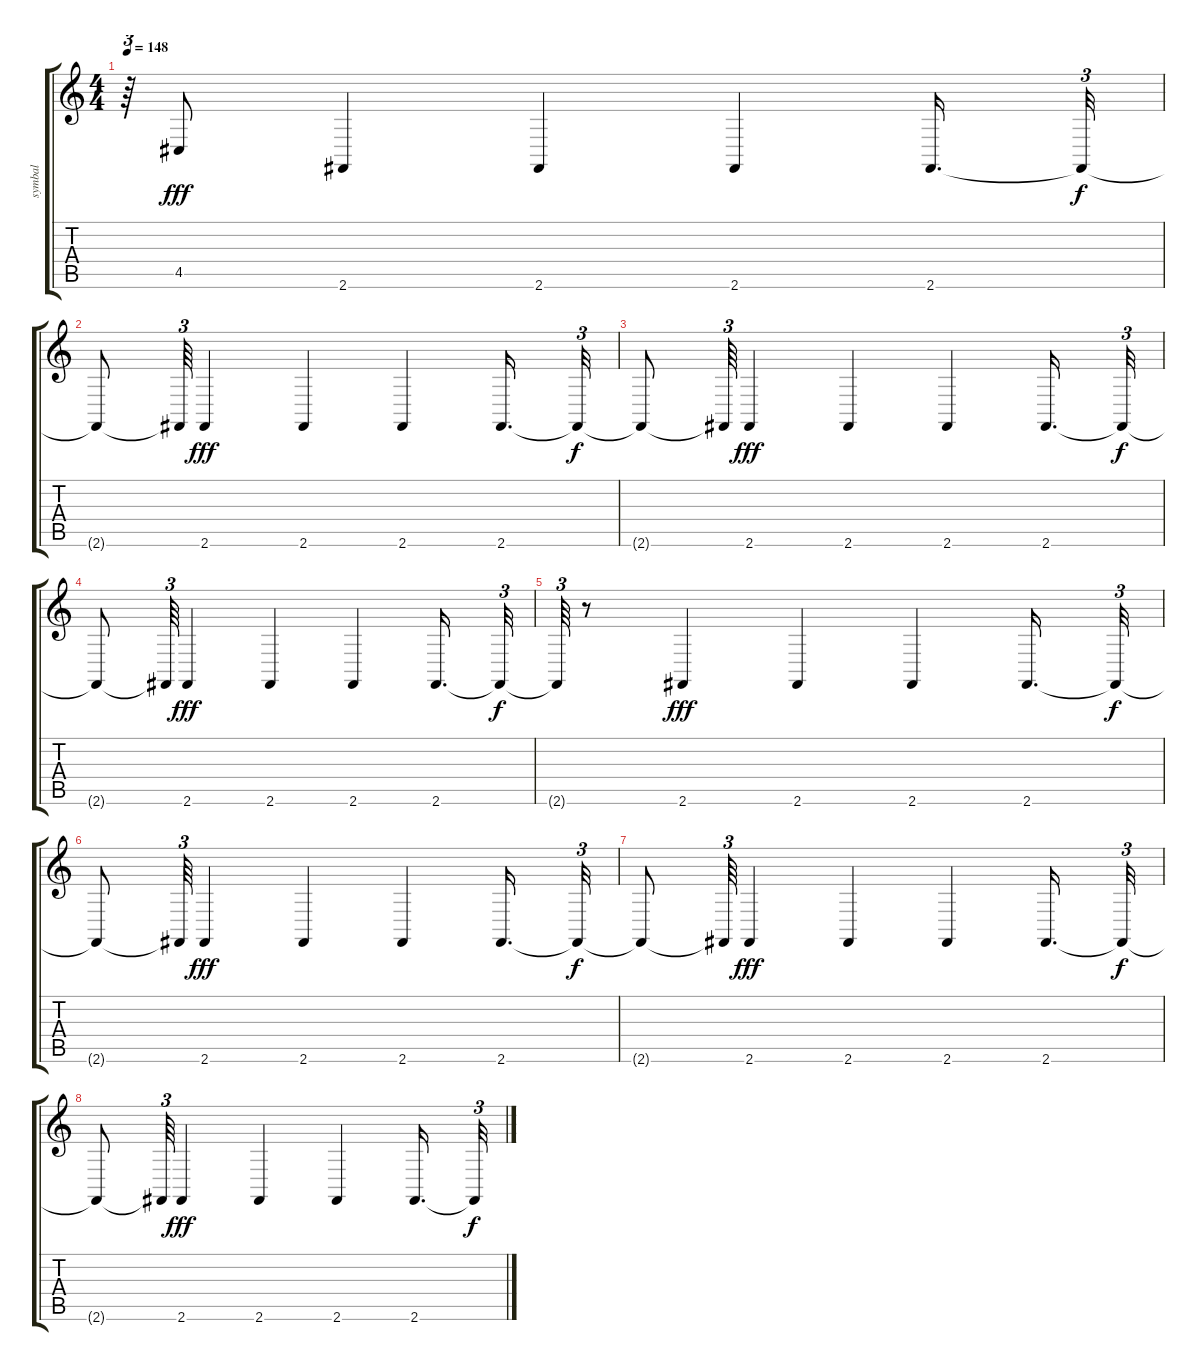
\track ("symbal" "symbal") {instrument drawbarorgan}
\staff {score tabs}
\tuning (E4 B3 G3 D3 A2 E2) {hide}
\ts (4 4)
\tempo 148
\clef g2
\ks c
r.64{tu (3 2) dy fff} 4.5.8 2.6.4{instrument drawbarorgan} 2.6.4 2.6.4 2.6.16{d} 2.6{t}.32{tu (3 2) dy f} |
2.6{t}.8 2.6{t}.64{tu (3 2)} 2.6.4{dy fff} 2.6.4 2.6.4 2.6.16{d} 2.6{t}.32{tu (3 2) dy f} |
2.6{t}.8 2.6{t}.64{tu (3 2)} 2.6.4{dy fff} 2.6.4 2.6.4 2.6.16{d} 2.6{t}.32{tu (3 2) dy f} |
2.6{t}.8 2.6{t}.64{tu (3 2)} 2.6.4{dy fff} 2.6.4 2.6.4 2.6.16{d} 2.6{t}.32{tu (3 2) dy f} |
2.6{t}.64{tu (3 2)} r.8 2.6.4{dy fff instrument drawbarorgan} 2.6.4 2.6.4 2.6.16{d} 2.6{t}.32{tu (3 2) dy f} |
2.6{t}.8 2.6{t}.64{tu (3 2)} 2.6.4{dy fff} 2.6.4 2.6.4 2.6.16{d} 2.6{t}.32{tu (3 2) dy f} |
2.6{t}.8 2.6{t}.64{tu (3 2)} 2.6.4{dy fff} 2.6.4 2.6.4 2.6.16{d} 2.6{t}.32{tu (3 2) dy f} |
2.6{t}.8 2.6{t}.64{tu (3 2)} 2.6.4{dy fff} 2.6.4 2.6.4 2.6.16{d} 2.6{t}.32{tu (3 2) dy f}
